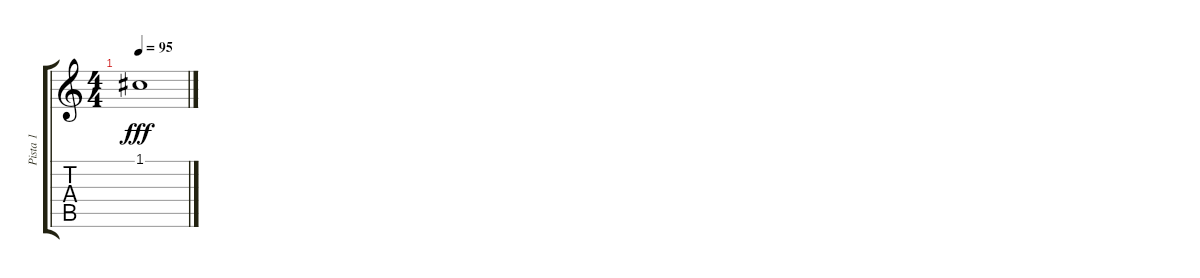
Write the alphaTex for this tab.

\track ("Pista 1" "Pista 1") {instrument overdrivenguitar}
\staff {score tabs}
\tuning (C4 G3 Eb3 Bb2 F2 C2) {hide}
\ts (4 4)
\tempo 95
\clef g2
\ks c
1.1.1{dy fff}
